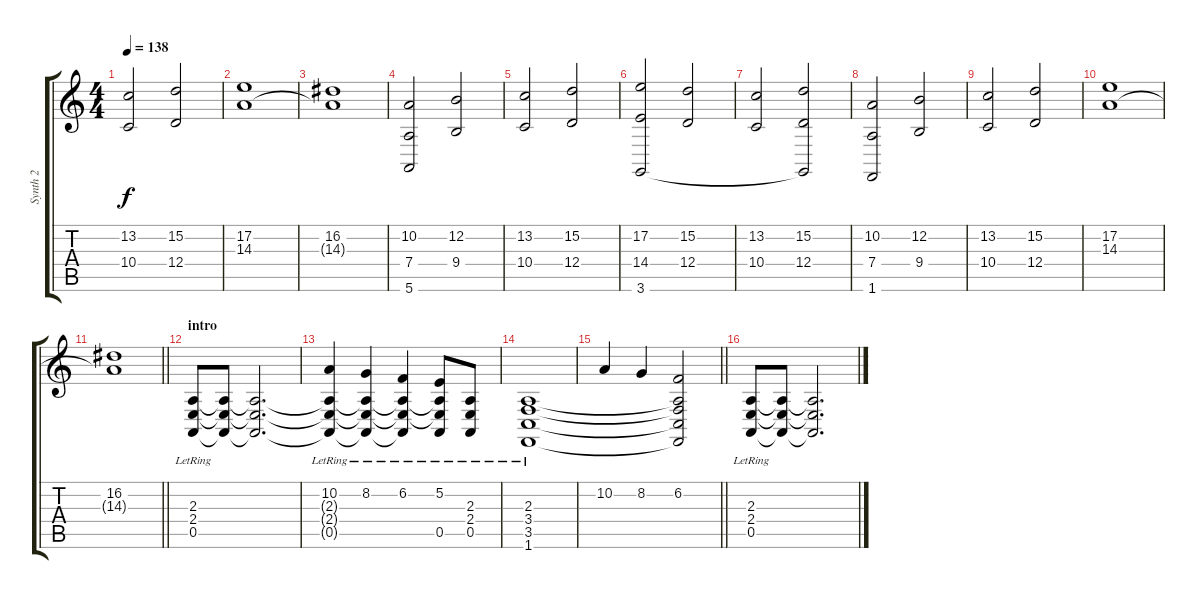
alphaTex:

\track ("Synth 2" "Synth 2") {instrument acousticgrandpiano}
\staff {score tabs}
\tuning (E4 B3 G3 D3 A2 E2) {hide}
\ts (4 4)
\tempo 138
\clef g2
\ks c
(13.2 10.4).2{dy f} (15.2 12.4).2 |
(17.2 14.3).1 |
(16.2 14.3{t}).1 |
(10.2 7.4 5.6).2 (12.2 9.4).2 |
(13.2 10.4).2 (15.2 12.4).2 |
(17.2 14.4 3.6).2 (15.2 12.4).2 |
(13.2 10.4).2 (15.2 12.4 3.6{t}).2 |
(10.2 7.4 1.6).2 (12.2 9.4).2 |
(13.2 10.4).2 (15.2 12.4).2 |
(17.2 14.3).1 |
\barLineRight lightlight
(16.2 14.3{t}).1 |
\section ("" "intro")
(2.3 2.4 0.5{lr}).8 (2.3{t} 2.4{t} 0.5{t}).8 (2.3{t} 2.4{t} 0.5{t}).2{d} |
(10.2{lr} 2.3{t} 2.4{t} 0.5{t}).4 (8.2{lr} 2.3{t} 2.4{t} 0.5{t}).4 (6.2{lr} 2.3{t} 2.4{t} 0.5{t}).4 (5.2{lr} 2.3{t} 2.4{t} 0.5{lr}).8 (2.3{lr} 2.4{lr} 0.5{lr}).8 |
(2.3{lr} 3.4{lr} 3.5{lr} 1.6{lr}).1 |
\barLineRight lightlight
10.2.4 8.2.4 (6.2 2.3{t} 3.4{t} 3.5{t} 1.6{t}).2 |
(2.3 2.4 0.5{lr}).8 (2.3{t} 2.4{t} 0.5{t}).8 (2.3{t} 2.4{t} 0.5{t}).2{d}
